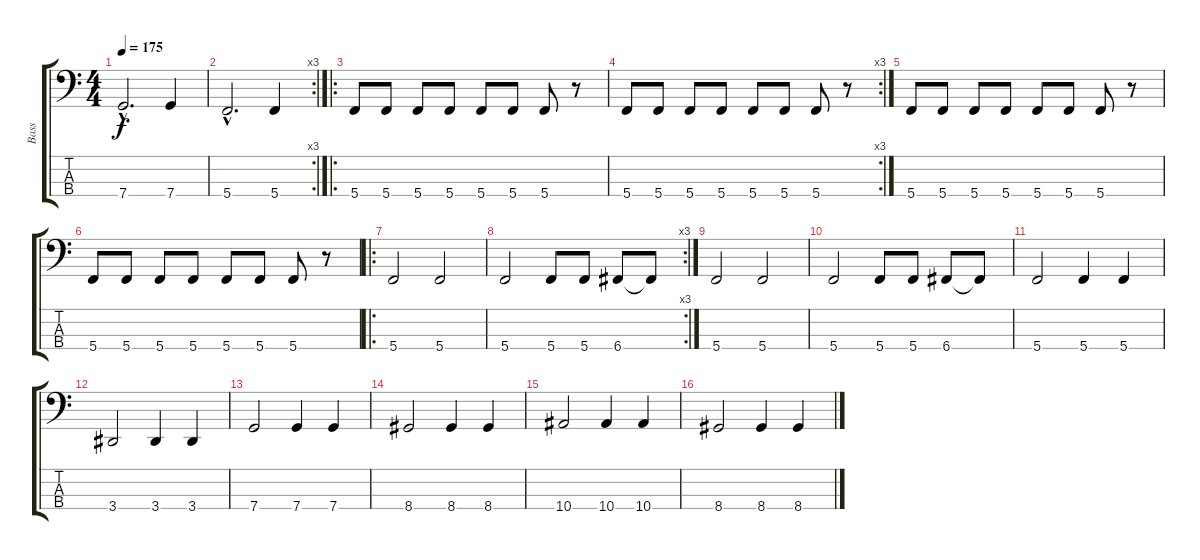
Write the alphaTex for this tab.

\track ("Bass" "Bass") {instrument electricbasspick}
\staff {score tabs}
\tuning (F2 C2 G1 C1) {hide}
\ts (4 4)
\tempo 175
\clef f4
\ks c
7.4{hac}.2{d dy f} 7.4.4 |
\rc 3
5.4{hac}.2{d} 5.4.4 |
\ro
5.4.8 5.4.8 5.4.8 5.4.8 5.4.8 5.4.8 5.4.8 r.8 |
\rc 3
5.4.8 5.4.8 5.4.8 5.4.8 5.4.8 5.4.8 5.4.8 r.8 |
5.4.8 5.4.8 5.4.8 5.4.8 5.4.8 5.4.8 5.4.8 r.8 |
5.4.8 5.4.8 5.4.8 5.4.8 5.4.8 5.4.8 5.4.8 r.8 |
\ro
5.4.2 5.4.2 |
\rc 3
5.4.2 5.4.8 5.4.8 6.4.8 6.4{t}.8 |
5.4.2 5.4.2 |
5.4.2 5.4.8 5.4.8 6.4.8 6.4{t}.8 |
5.4.2 5.4.4 5.4.4 |
3.4.2 3.4.4 3.4.4 |
7.4.2 7.4.4 7.4.4 |
8.4.2 8.4.4 8.4.4 |
10.4.2 10.4.4 10.4.4 |
8.4.2 8.4.4 8.4.4
